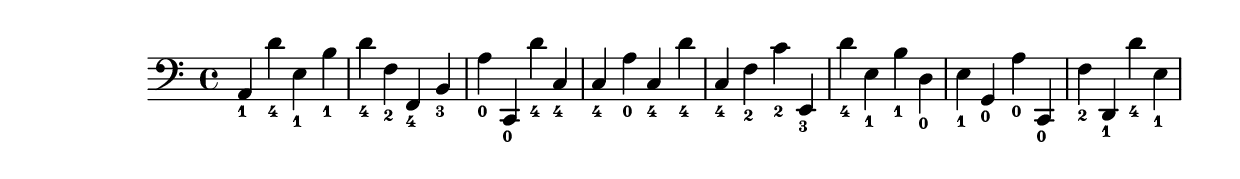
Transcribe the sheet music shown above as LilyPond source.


        \version "2.24.0"
        \relative c, {
        \clef bass
        \key c \major
          a'4-\markup { \finger 1 }
  d'4-\markup { \finger 4 }
  e,4-\markup { \finger 1 }
  b'4-\markup { \finger 1 }
  d4-\markup { \finger 4 }
  f,4-\markup { \finger 2 }
  f,4-\markup { \finger 4 }
  b4-\markup { \finger 3 }
  a'4-\markup { \finger 0 }
  c,,4-\markup { \finger 0 }
  d''4-\markup { \finger 4 }
  c,4-\markup { \finger 4 }
  c4-\markup { \finger 4 }
  a'4-\markup { \finger 0 }
  c,4-\markup { \finger 4 }
  d'4-\markup { \finger 4 }
  c,4-\markup { \finger 4 }
  f4-\markup { \finger 2 }
  c'4-\markup { \finger 2 }
  e,,4-\markup { \finger 3 }
  d''4-\markup { \finger 4 }
  e,4-\markup { \finger 1 }
  b'4-\markup { \finger 1 }
  d,4-\markup { \finger 0 }
  e4-\markup { \finger 1 }
  g,4-\markup { \finger 0 }
  a'4-\markup { \finger 0 }
  c,,4-\markup { \finger 0 }
  f'4-\markup { \finger 2 }
  d,4-\markup { \finger 1 }
  d''4-\markup { \finger 4 }
  e,4-\markup { \finger 1 }
}
